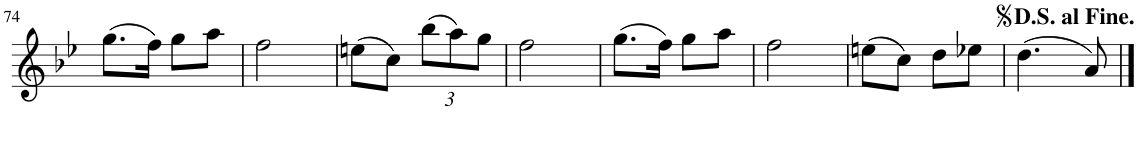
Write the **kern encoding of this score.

**kern
*part1
*staff1
*I"Piano
*I'Pno.
!!LO:PB:g=z
*clefG2
*k[b-e-]
*g:
*M2/4
=74
(8.gg\L
16ff\Jk)
8gg\L
8aa\J
=75
2ff\
=76
(8een\L
8cc\J)
*Xbrackettup
(12bb-\L
12aa\)
12gg\J
=77
2ff\
=78
(8.gg\L
16ff\Jk)
8gg\L
8aa\J
=79
2ff\
=80
(8een\L
8cc\J)
8dd\L
8ee-X\J
=81
(4.dd\
8a/)
==
*-
